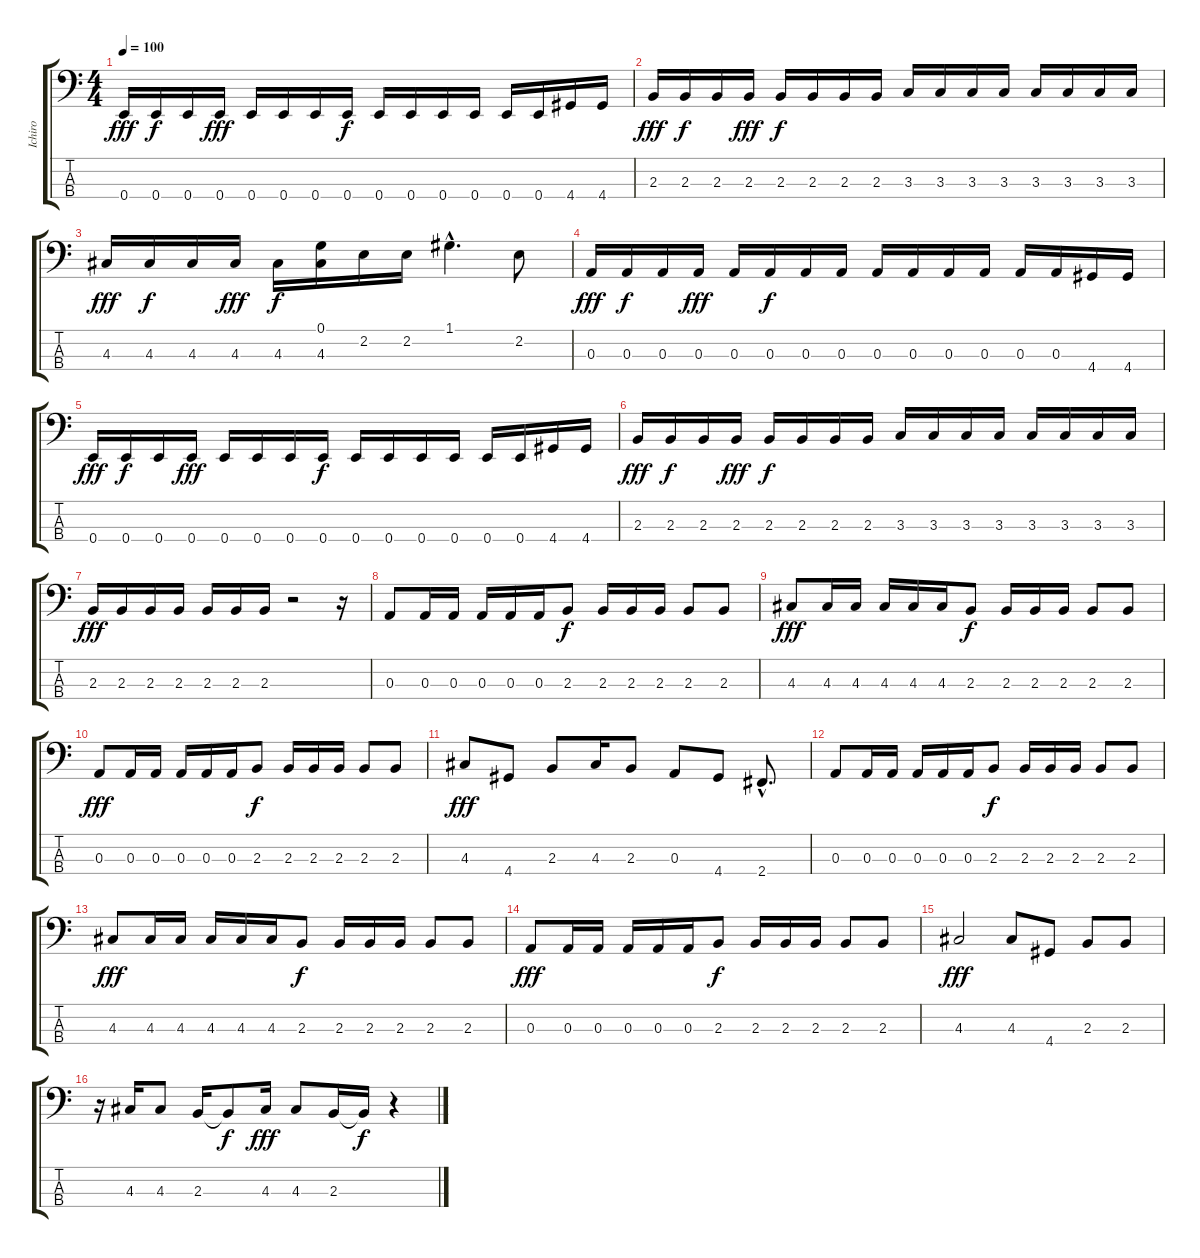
\track ("Ichiro" "Ichiro") {instrument electricbasspick}
\staff {score tabs}
\tuning (G2 D2 A1 E1) {hide}
\ts (4 4)
\tempo 100
\clef f4
\ks c
0.4.16{dy fff} 0.4.16{dy f} 0.4.16 0.4.16{dy fff} 0.4.16 0.4.16 0.4.16 0.4.16{dy f} 0.4.16 0.4.16 0.4.16 0.4.16 0.4.16 0.4.16 4.4.16 4.4.16 |
2.3.16{dy fff} 2.3.16{dy f} 2.3.16 2.3.16{dy fff} 2.3.16{dy f} 2.3.16 2.3.16 2.3.16 3.3.16 3.3.16 3.3.16 3.3.16 3.3.16 3.3.16 3.3.16 3.3.16 |
4.3.16{dy fff} 4.3.16{dy f} 4.3.16 4.3.16{dy fff} 4.3.16{dy f} (0.1 4.3).16 2.2.16 2.2.16 1.1{hac}.4{d} 2.2.8 |
0.3.16{dy fff} 0.3.16{dy f} 0.3.16 0.3.16{dy fff} 0.3.16 0.3.16{dy f} 0.3.16 0.3.16 0.3.16 0.3.16 0.3.16 0.3.16 0.3.16 0.3.16 4.4.16 4.4.16 |
0.4.16{dy fff} 0.4.16{dy f} 0.4.16 0.4.16{dy fff} 0.4.16 0.4.16 0.4.16 0.4.16{dy f} 0.4.16 0.4.16 0.4.16 0.4.16 0.4.16 0.4.16 4.4.16 4.4.16 |
2.3.16{dy fff} 2.3.16{dy f} 2.3.16 2.3.16{dy fff} 2.3.16{dy f} 2.3.16 2.3.16 2.3.16 3.3.16 3.3.16 3.3.16 3.3.16 3.3.16 3.3.16 3.3.16 3.3.16 |
2.3.16{dy fff} 2.3.16 2.3.16 2.3.16 2.3.16 2.3.16 2.3.16 r.2 r.16 |
0.3.8 0.3.16 0.3.16 0.3.16 0.3.16 0.3.16 2.3.8{dy f} 2.3.16 2.3.16 2.3.16 2.3.8 2.3.8 |
4.3.8{dy fff} 4.3.16 4.3.16 4.3.16 4.3.16 4.3.16 2.3.8{dy f} 2.3.16 2.3.16 2.3.16 2.3.8 2.3.8 |
0.3.8{dy fff} 0.3.16 0.3.16 0.3.16 0.3.16 0.3.16 2.3.8{dy f} 2.3.16 2.3.16 2.3.16 2.3.8 2.3.8 |
4.3.8{dy fff} 4.4.8 2.3.8 4.3.16 2.3.8 0.3.8 4.4.8 2.4{hac}.8{d} |
0.3.8 0.3.16 0.3.16 0.3.16 0.3.16 0.3.16 2.3.8{dy f} 2.3.16 2.3.16 2.3.16 2.3.8 2.3.8 |
4.3.8{dy fff} 4.3.16 4.3.16 4.3.16 4.3.16 4.3.16 2.3.8{dy f} 2.3.16 2.3.16 2.3.16 2.3.8 2.3.8 |
0.3.8{dy fff} 0.3.16 0.3.16 0.3.16 0.3.16 0.3.16 2.3.8{dy f} 2.3.16 2.3.16 2.3.16 2.3.8 2.3.8 |
4.3.2{dy fff} 4.3.8 4.4.8 2.3.8 2.3.8 |
r.16 4.3.16 4.3.8 2.3.16 2.3{t}.8{dy f} 4.3.16{dy fff} 4.3.8 2.3.16 2.3{t}.16{dy f} r.4
